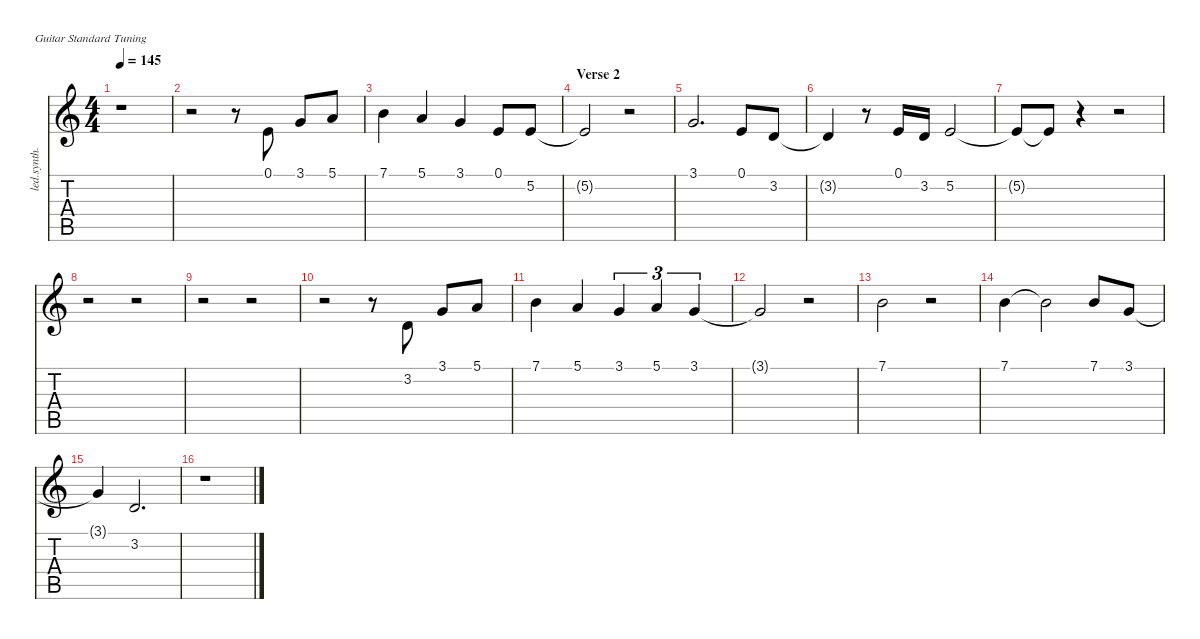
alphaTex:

\defaultSystemsLayout 4
\hideDynamics
\bracketExtendMode nobrackets
\otherSystemsTrackNameOrientation horizontal
\track ("Vocals (Plant)" "led.synth.") {instrument lead2sawtooth}
\staff {score tabs}
\tuning (E4 B3 G3 D3 A2 E2)
\ts (4 4)
\tempo 145
\clef g2
\ks c
r.1{dy f beam Down} |
r.2{beam Down} r.8{beam Down} 0.1.8{beam Up} 3.1.8{beam Up} 5.1.8{beam Up} |
7.1.4{beam Down} 5.1.4{beam Up} 3.1.4{beam Up} 0.1.8{beam Up} 5.2.8{beam Up} |
\section ("" "Verse 2")
5.2{t}.2{beam Up} r.2{beam Up} |
3.1.2{d beam Up} 0.1.8{beam Up} 3.2.8{beam Up} |
3.2{t}.4{beam Up} r.8{beam Up} 0.1.16{beam Up} 3.2.16{beam Up} 5.2.2{beam Up} |
5.2{t}.8{beam Up} 5.2{t}.8{beam Up} r.4{beam Up} r.2{beam Up} |
r.2{beam Down} r.2{beam Down} |
r.2{beam Down} r.2{beam Down} |
r.2{beam Down} r.8{beam Down} 3.2.8{beam Up} 3.1.8{beam Up} 5.1.8{beam Up} |
7.1.4{beam Down} 5.1.4{beam Up} 3.1.4{tu (3 2) beam Up} 5.1.4{tu (3 2) beam Up} 3.1.4{tu (3 2) beam Up} |
3.1{t}.2{beam Up} r.2{beam Up} |
7.1.2{beam Down} r.2{beam Down} |
7.1.4{beam Down} 7.1{t}.2{beam Down} 7.1.8{beam Up} 3.1.8{beam Up} |
3.1{t}.4{beam Up} 3.2.2{d beam Up} |
r.1{beam Down}
